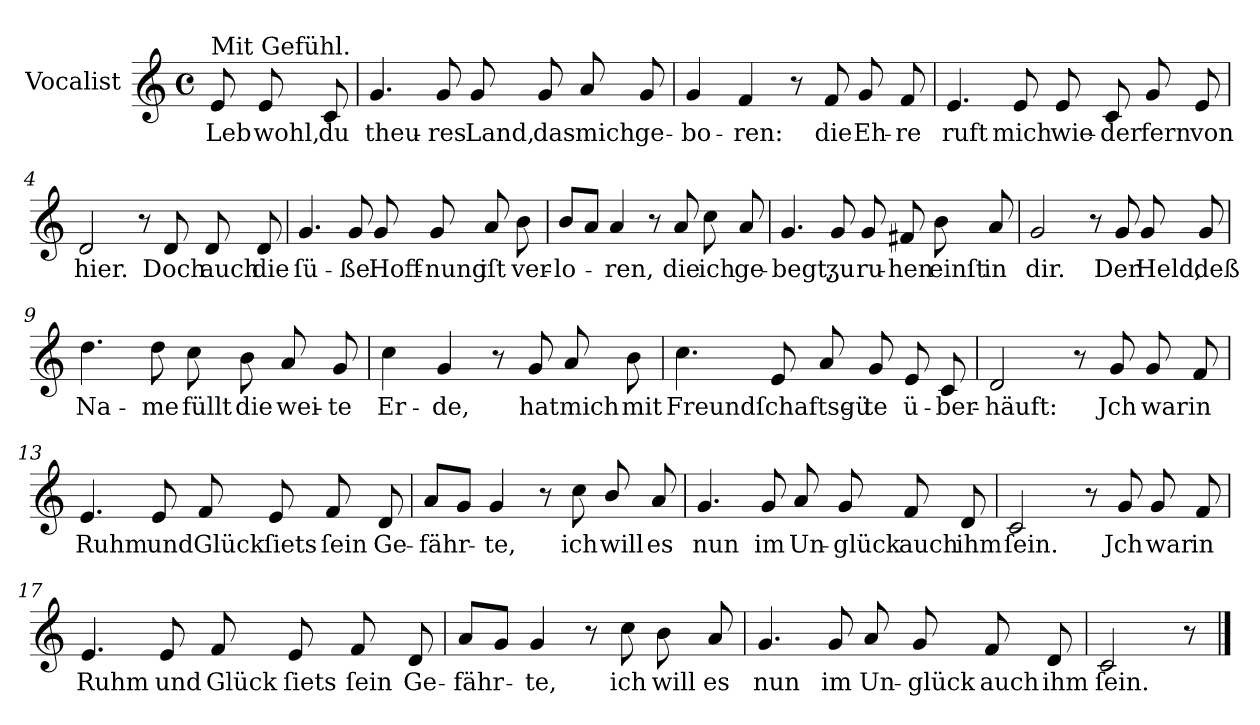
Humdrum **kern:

**kern	**text
*part1	*part1
*staff1	*staff1
*I"Vocalist	*
*clefG2	*
*k[]	*
*C:	*
*M4/4	*
*met(c)	*
=	=
!LO:TX:a:t=Mit Gefühl.	!
8e	Leb
8e	wohl,
8c	du
=1	=1
4.g	theu-
8g	-res
8g	Land,
8g	das
8a	mich
8g	ge-
=2	=2
4g	-bo-
4f	-ren:
8r	.
8f	die
8g	Eh-
8f	-re
=3	=3
4.e	ruft
8e	mich
8e	wie-
8c	-der
8g	fern
8e	von
=4	=4
2d	hier.
8r	.
8d	Doch
8d	auch
8d	die
=5	=5
4.g	ſü-
8g	-ße
8g	Hoff-
8g	-nung
8a	iſt
8b	ver-
=6	=6
8bL	-lo-
8aJ	.
4a	-ren,
8r	.
8a	die
8cc	ich
8a	ge-
=7	=7
4.g	-begt,
8g	ʒu
8g	ru-
8f#X	-hen
8b	einſt
8a	in
=8	=8
2g	dir.
8r	.
8g	Der
8g	Held,
8g	deß
=9	=9
4.dd	Na-
8dd	-me
8cc	füllt
8b	die
8a	wei-
8g	-te
=10	=10
4cc	Er-
4g	-de,
8r	.
8g	hat
8a	mich
8b	mit
=11	=11
4.cc	Freundſchaftsgü-
8e	.
8a	.
8g	-te
8e	ü-
8c	-ber-
=12	=12
2d	-häuft:
8r	.
8g	Jch
8g	war
8f	in
=13	=13
4.e	Ruhm
8e	und
8f	Glück
8e	ſiets
8f	ſein
8d	Ge-
=14	=14
8aL	-fähr-
8gJ	.
4g	-te,
8r	.
8cc	ich
8b/	will
8a	es
=15	=15
4.g	nun
8g	im
8a	Un-
8g	-glück
8f	auch
8d	ihm
=16	=16
2c	ſein.
8r	.
8g	Jch
8g	war
8f	in
=17	=17
4.e	Ruhm
8e	und
8f	Glück
8e	ſiets
8f	ſein
8d	Ge-
=18	=18
8aL	-fähr-
8gJ	.
4g	-te,
8r	.
8cc	ich
8b	will
8a	es
=19	=19
4.g	nun
8g	im
8a	Un-
8g	-glück
8f	auch
8d	ihm
=20	=20
2c	ſein.
8r	.
==	==
*-	*-
